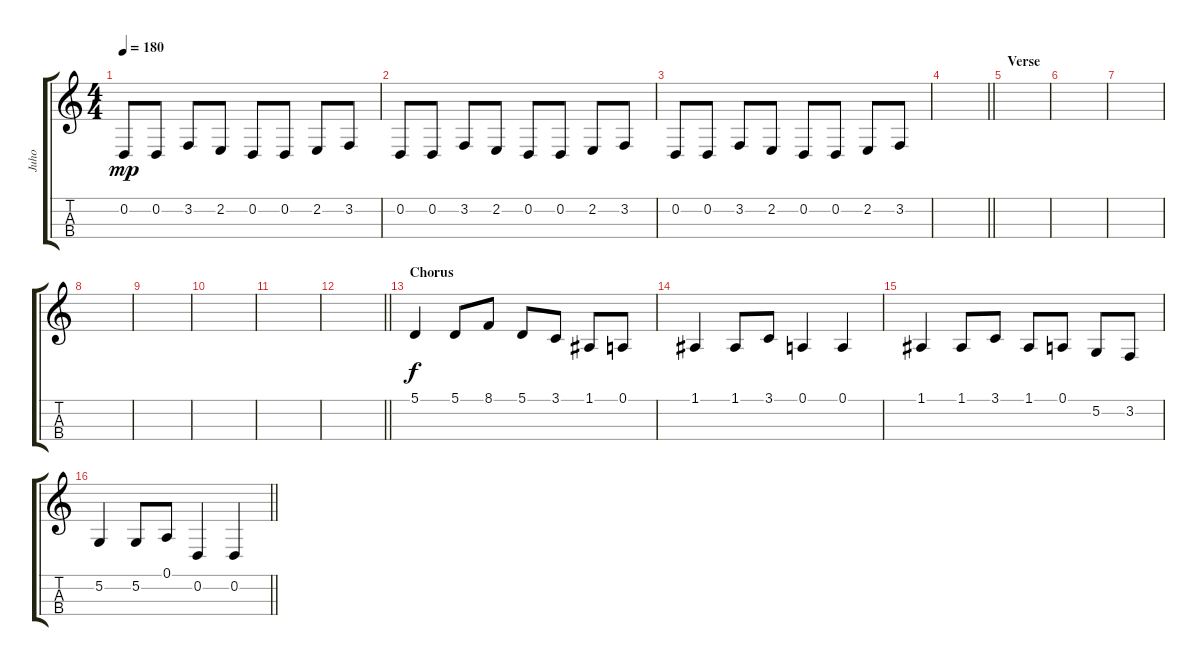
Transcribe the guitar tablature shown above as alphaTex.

\track ("Juho " "Juho ") {instrument accordion}
\staff {score tabs}
\tuning (A3 D3 G2 C2) {hide}
\ts (4 4)
\tempo 180
\clef g2
\ks c
0.2.8{dy mp} 0.2.8 3.2.8 2.2.8 0.2.8 0.2.8 2.2.8 3.2.8 |
0.2.8 0.2.8 3.2.8 2.2.8 0.2.8 0.2.8 2.2.8 3.2.8 |
0.2.8 0.2.8 3.2.8 2.2.8 0.2.8 0.2.8 2.2.8 3.2.8 |
\barLineRight lightlight
|
\section ("" "Verse")
|
|
|
|
|
|
|
\barLineRight lightlight
|
\section ("" "Chorus")
5.1.4{dy f} 5.1.8 8.1.8 5.1.8 3.1.8 1.1.8 0.1.8 |
1.1.4 1.1.8 3.1.8 0.1.4 0.1.4 |
1.1.4 1.1.8 3.1.8 1.1.8 0.1.8 5.2.8 3.2.8 |
\barLineRight lightlight
5.2.4 5.2.8 0.1.8 0.2.4 0.2.4
